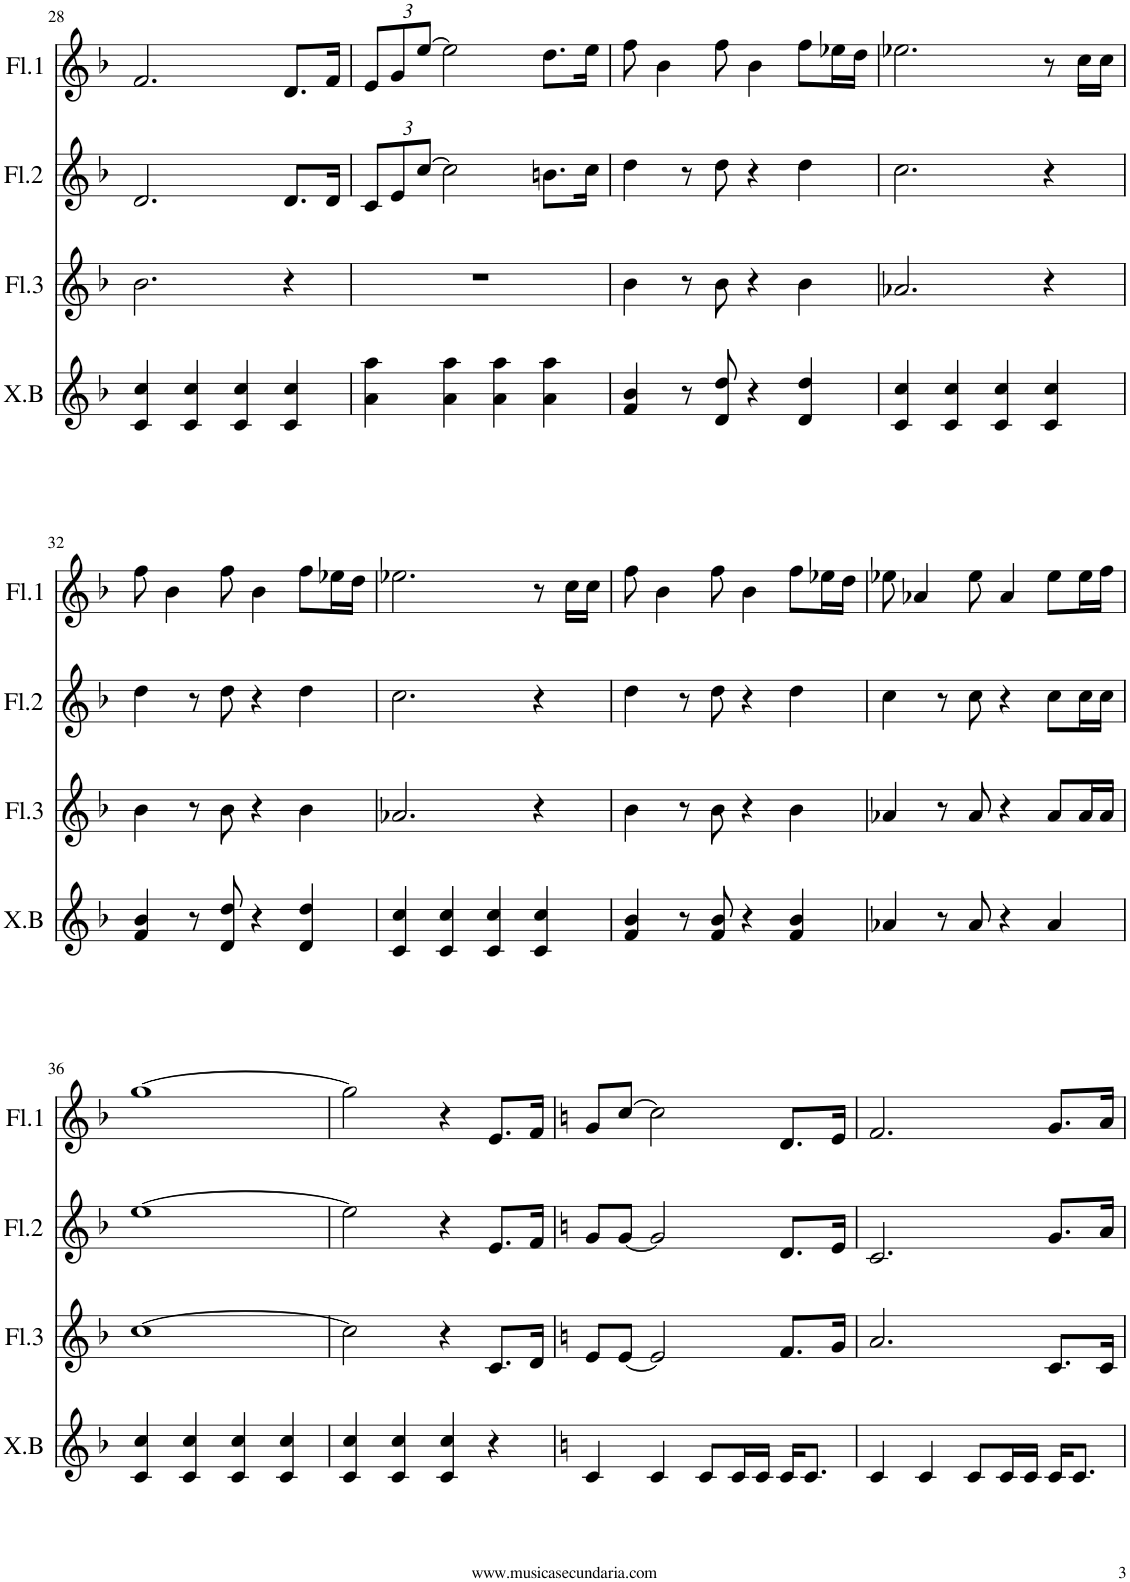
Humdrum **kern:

**kern	**kern	**kern	**kern
*part4	*part3	*part2	*part1
*staff4	*staff3	*staff2	*staff1
*I"Xil.B/Flauta	*I"Flauta 3	*I"Flauta 2	*I"Flauta 1
*I'X.B	*I'Fl.3	*I'Fl.2	*I'Fl.1
!!LO:PB:g=z
*clefG2	*clefG2	*clefG2	*clefG2
*k[b-]	*k[b-]	*k[b-]	*k[b-]
*M4/4	*M4/4	*M4/4	*M4/4
=28	=28	=28	=28
4c/ 4cc/	2.b-\	2.d/	2.f/
4c/ 4cc/	.	.	.
4c/ 4cc/	.	.	.
4c/ 4cc/	4r	8.d/L	8.d/L
.	.	16d/Jk	16f/Jk
=29	=29	=29	=29
*	*	*Xbrackettup	*Xbrackettup
4a\ 4aa\	1r	12c/L	12e/L
.	.	12e/	12g/
.	.	[12cc/J	[12ee/J
4a\ 4aa\	.	2cc\]	2ee\]
4a\ 4aa\	.	.	.
4a\ 4aa\	.	8.bn\L	8.dd\L
.	.	16cc\Jk	16ee\Jk
=30	=30	=30	=30
4f/ 4b-/	4b-\	4dd\	8ff\
.	.	.	4b-\
8r	8r	8r	.
8d/ 8dd/	8b-\	8dd\	8ff\
4r	4r	4r	4b-\
4d/ 4dd/	4b-\	4dd\	8ff\L
.	.	.	16ee-X\L
.	.	.	16dd\JJ
=31	=31	=31	=31
4c/ 4cc/	2.a-X/	2.cc\	2.ee-X\
4c/ 4cc/	.	.	.
4c/ 4cc/	.	.	.
4c/ 4cc/	4r	4r	8r
.	.	.	16cc\LL
.	.	.	16cc\JJ
!!LO:LB:g=z
=32	=32	=32	=32
4f/ 4b-/	4b-\	4dd\	8ff\
.	.	.	4b-\
8r	8r	8r	.
8d/ 8dd/	8b-\	8dd\	8ff\
4r	4r	4r	4b-\
4d/ 4dd/	4b-\	4dd\	8ff\L
.	.	.	16ee-X\L
.	.	.	16dd\JJ
=33	=33	=33	=33
4c/ 4cc/	2.a-X/	2.cc\	2.ee-X\
4c/ 4cc/	.	.	.
4c/ 4cc/	.	.	.
4c/ 4cc/	4r	4r	8r
.	.	.	16cc\LL
.	.	.	16cc\JJ
=34	=34	=34	=34
4f/ 4b-/	4b-\	4dd\	8ff\
.	.	.	4b-\
8r	8r	8r	.
8f/ 8b-/	8b-\	8dd\	8ff\
4r	4r	4r	4b-\
4f/ 4b-/	4b-\	4dd\	8ff\L
.	.	.	16ee-X\L
.	.	.	16dd\JJ
=35	=35	=35	=35
4a-X/	4a-X/	4cc\	8ee-X\
.	.	.	4a-X/
8r	8r	8r	.
8a-/	8a-/	8cc\	8ee-\
4r	4r	4r	4a-/
4a-/	8a-/L	8cc\L	8ee-\L
.	16a-/L	16cc\L	16ee-\L
.	16a-/JJ	16cc\JJ	16ff\JJ
!!LO:LB:g=z
=36	=36	=36	=36
4c/ 4cc/	[1cc	[1ee	[1gg
4c/ 4cc/	.	.	.
4c/ 4cc/	.	.	.
4c/ 4cc/	.	.	.
=37	=37	=37	=37
4c/ 4cc/	2cc\]	2ee\]	2gg\]
4c/ 4cc/	.	.	.
4c/ 4cc/	4r	4r	4r
4r	8.c/L	8.e/L	8.e/L
.	16d/Jk	16f/Jk	16f/Jk
=38	=38	=38	=38
*k[]	*k[]	*k[]	*k[]
4c/	8e/L	8g/L	8g/L
.	[8e/J	[8g/J	[8cc/J
4c/	2e/]	2g/]	2cc\]
8c/L	.	.	.
16c/L	.	.	.
16c/JJ	.	.	.
16c/KL	8.f/L	8.d/L	8.d/L
8.c/J	.	.	.
.	16g/Jk	16e/Jk	16e/Jk
=39	=39	=39	=39
4c/	2.a/	2.c/	2.f/
4c/	.	.	.
8c/L	.	.	.
16c/L	.	.	.
16c/JJ	.	.	.
16c/KL	8.c/L	8.g/L	8.g/L
8.c/J	.	.	.
.	16c/Jk	16a/Jk	16a/Jk
=	=	=	=
*-	*-	*-	*-
